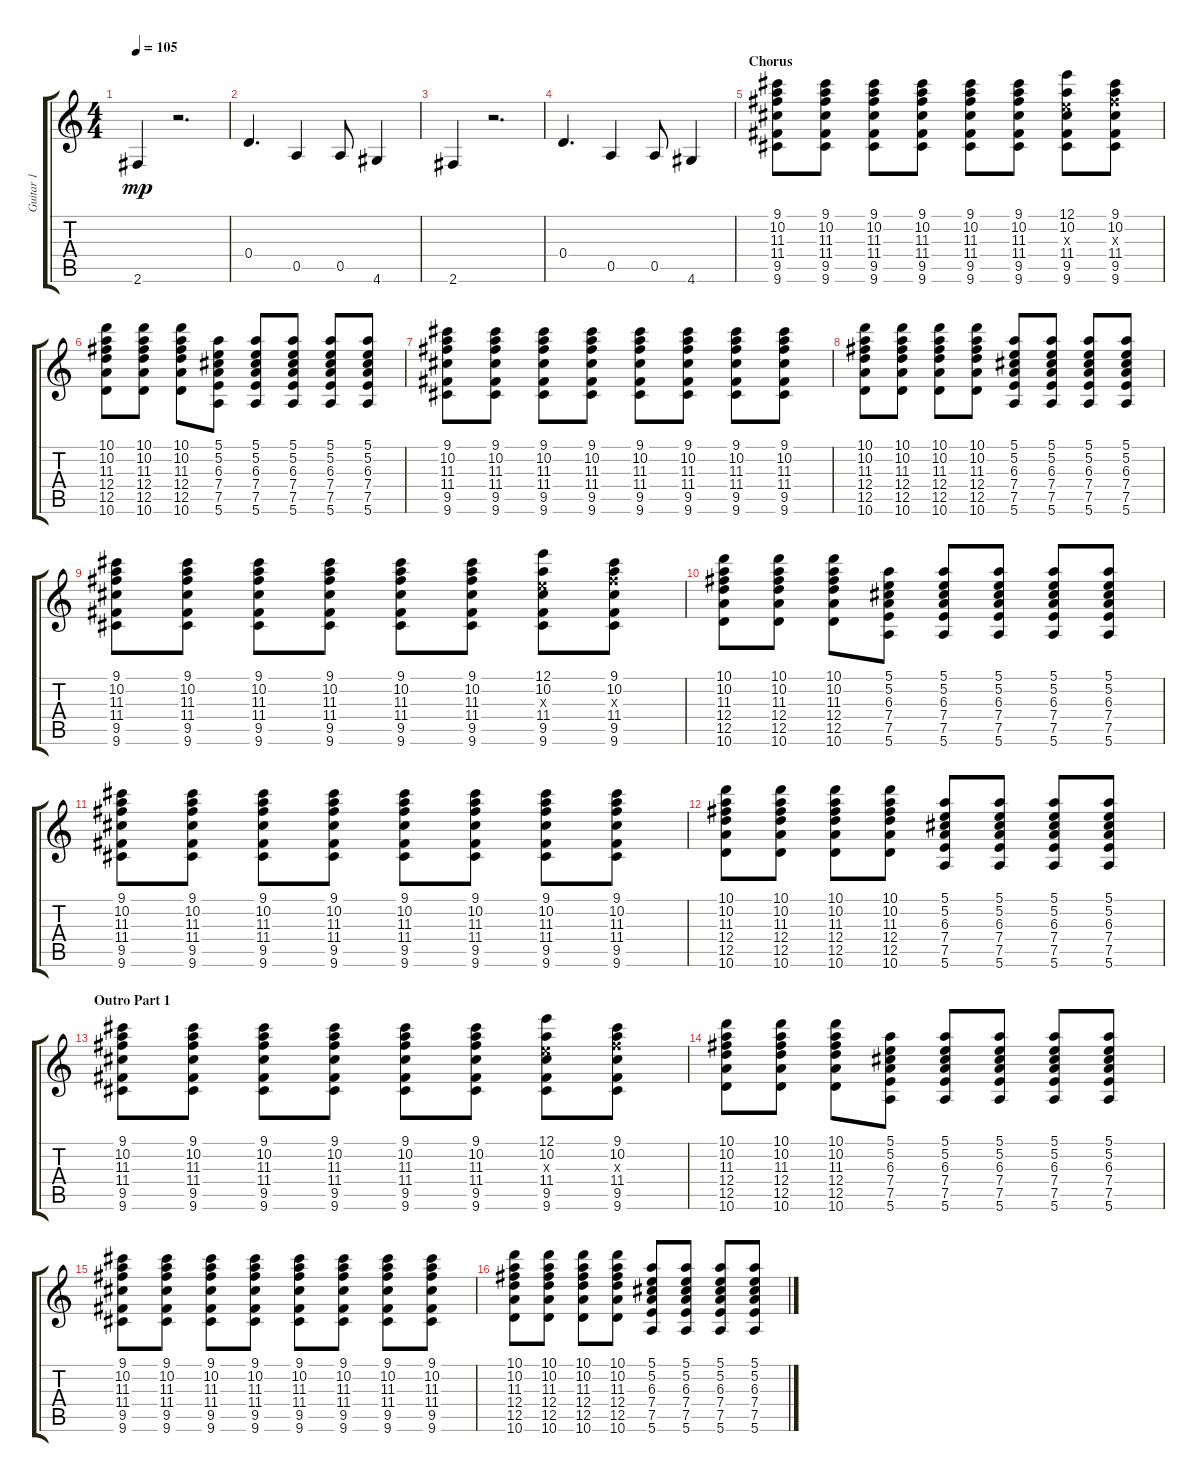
\track ("Guitar 1" "Guitar 1") {instrument overdrivenguitar}
\staff {score tabs}
\tuning (E4 B3 G3 D3 A2 E2) {hide}
\ts (4 4)
\tempo 105
\clef g2
\ks c
2.6.4{dy mp} r.2{d} |
0.4.4{d} 0.5.4 0.5.8 4.6.4 |
2.6.4 r.2{d} |
0.4.4{d} 0.5.4 0.5.8 4.6.4 |
\section ("" "Chorus")
(9.1 10.2 11.3 11.4 9.5 9.6).8 (9.1 10.2 11.3 11.4 9.5 9.6).8 (9.1 10.2 11.3 11.4 9.5 9.6).8 (9.1 10.2 11.3 11.4 9.5 9.6).8 (9.1 10.2 11.3 11.4 9.5 9.6).8 (9.1 10.2 11.3 11.4 9.5 9.6).8 (12.1 10.2 9.3{x} 11.4 9.5 9.6).8 (9.1 10.2 11.3{x} 11.4 9.5 9.6).8 |
(10.1 10.2 11.3 12.4 12.5 10.6).8 (10.1 10.2 11.3 12.4 12.5 10.6).8 (10.1 10.2 11.3 12.4 12.5 10.6).8 (5.1 5.2 6.3 7.4 7.5 5.6).8 (5.1 5.2 6.3 7.4 7.5 5.6).8 (5.1 5.2 6.3 7.4 7.5 5.6).8 (5.1 5.2 6.3 7.4 7.5 5.6).8 (5.1 5.2 6.3 7.4 7.5 5.6).8 |
(9.1 10.2 11.3 11.4 9.5 9.6).8 (9.1 10.2 11.3 11.4 9.5 9.6).8 (9.1 10.2 11.3 11.4 9.5 9.6).8 (9.1 10.2 11.3 11.4 9.5 9.6).8 (9.1 10.2 11.3 11.4 9.5 9.6).8 (9.1 10.2 11.3 11.4 9.5 9.6).8 (9.1 10.2 11.3 11.4 9.5 9.6).8 (9.1 10.2 11.3 11.4 9.5 9.6).8 |
(10.1 10.2 11.3 12.4 12.5 10.6).8 (10.1 10.2 11.3 12.4 12.5 10.6).8 (10.1 10.2 11.3 12.4 12.5 10.6).8 (10.1 10.2 11.3 12.4 12.5 10.6).8 (5.1 5.2 6.3 7.4 7.5 5.6).8 (5.1 5.2 6.3 7.4 7.5 5.6).8 (5.1 5.2 6.3 7.4 7.5 5.6).8 (5.1 5.2 6.3 7.4 7.5 5.6).8 |
(9.1 10.2 11.3 11.4 9.5 9.6).8 (9.1 10.2 11.3 11.4 9.5 9.6).8 (9.1 10.2 11.3 11.4 9.5 9.6).8 (9.1 10.2 11.3 11.4 9.5 9.6).8 (9.1 10.2 11.3 11.4 9.5 9.6).8 (9.1 10.2 11.3 11.4 9.5 9.6).8 (12.1 10.2 9.3{x} 11.4 9.5 9.6).8 (9.1 10.2 11.3{x} 11.4 9.5 9.6).8 |
(10.1 10.2 11.3 12.4 12.5 10.6).8 (10.1 10.2 11.3 12.4 12.5 10.6).8 (10.1 10.2 11.3 12.4 12.5 10.6).8 (5.1 5.2 6.3 7.4 7.5 5.6).8 (5.1 5.2 6.3 7.4 7.5 5.6).8 (5.1 5.2 6.3 7.4 7.5 5.6).8 (5.1 5.2 6.3 7.4 7.5 5.6).8 (5.1 5.2 6.3 7.4 7.5 5.6).8 |
(9.1 10.2 11.3 11.4 9.5 9.6).8 (9.1 10.2 11.3 11.4 9.5 9.6).8 (9.1 10.2 11.3 11.4 9.5 9.6).8 (9.1 10.2 11.3 11.4 9.5 9.6).8 (9.1 10.2 11.3 11.4 9.5 9.6).8 (9.1 10.2 11.3 11.4 9.5 9.6).8 (9.1 10.2 11.3 11.4 9.5 9.6).8 (9.1 10.2 11.3 11.4 9.5 9.6).8 |
(10.1 10.2 11.3 12.4 12.5 10.6).8 (10.1 10.2 11.3 12.4 12.5 10.6).8 (10.1 10.2 11.3 12.4 12.5 10.6).8 (10.1 10.2 11.3 12.4 12.5 10.6).8 (5.1 5.2 6.3 7.4 7.5 5.6).8 (5.1 5.2 6.3 7.4 7.5 5.6).8 (5.1 5.2 6.3 7.4 7.5 5.6).8 (5.1 5.2 6.3 7.4 7.5 5.6).8 |
\section ("" "Outro Part 1")
(9.1 10.2 11.3 11.4 9.5 9.6).8 (9.1 10.2 11.3 11.4 9.5 9.6).8 (9.1 10.2 11.3 11.4 9.5 9.6).8 (9.1 10.2 11.3 11.4 9.5 9.6).8 (9.1 10.2 11.3 11.4 9.5 9.6).8 (9.1 10.2 11.3 11.4 9.5 9.6).8 (12.1 10.2 9.3{x} 11.4 9.5 9.6).8 (9.1 10.2 11.3{x} 11.4 9.5 9.6).8 |
(10.1 10.2 11.3 12.4 12.5 10.6).8 (10.1 10.2 11.3 12.4 12.5 10.6).8 (10.1 10.2 11.3 12.4 12.5 10.6).8 (5.1 5.2 6.3 7.4 7.5 5.6).8 (5.1 5.2 6.3 7.4 7.5 5.6).8 (5.1 5.2 6.3 7.4 7.5 5.6).8 (5.1 5.2 6.3 7.4 7.5 5.6).8 (5.1 5.2 6.3 7.4 7.5 5.6).8 |
(9.1 10.2 11.3 11.4 9.5 9.6).8 (9.1 10.2 11.3 11.4 9.5 9.6).8 (9.1 10.2 11.3 11.4 9.5 9.6).8 (9.1 10.2 11.3 11.4 9.5 9.6).8 (9.1 10.2 11.3 11.4 9.5 9.6).8 (9.1 10.2 11.3 11.4 9.5 9.6).8 (9.1 10.2 11.3 11.4 9.5 9.6).8 (9.1 10.2 11.3 11.4 9.5 9.6).8 |
(10.1 10.2 11.3 12.4 12.5 10.6).8 (10.1 10.2 11.3 12.4 12.5 10.6).8 (10.1 10.2 11.3 12.4 12.5 10.6).8 (10.1 10.2 11.3 12.4 12.5 10.6).8 (5.1 5.2 6.3 7.4 7.5 5.6).8 (5.1 5.2 6.3 7.4 7.5 5.6).8 (5.1 5.2 6.3 7.4 7.5 5.6).8 (5.1 5.2 6.3 7.4 7.5 5.6).8
